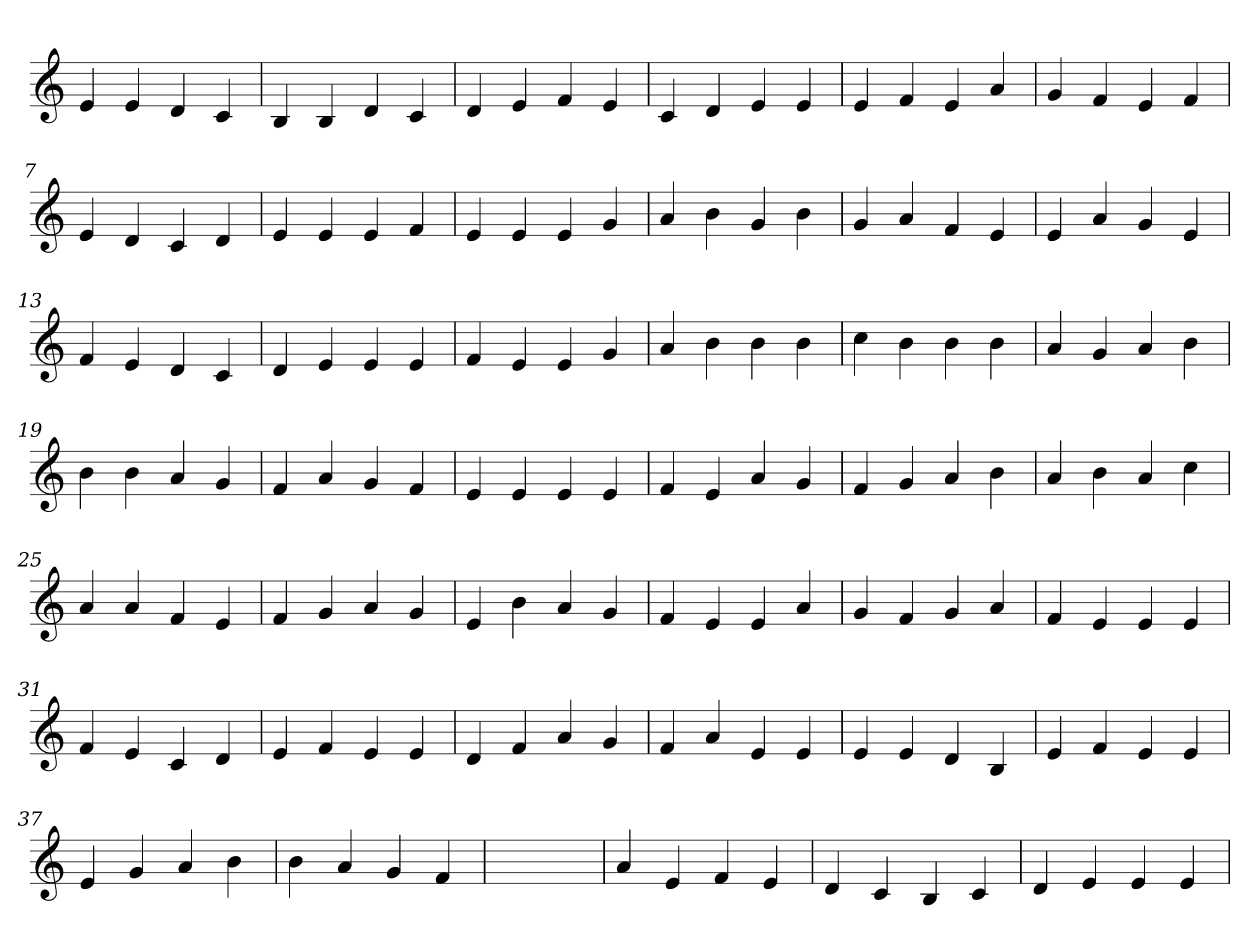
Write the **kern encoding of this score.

**kern
*part1
*staff1
*clefG2
=1
4e
4e
4d
4c
=2
4B
4B
4d
4c
=3
4d
4e
4f
4e
=4
4c
4d
4e
4e
=5
4e
4f
4e
4a
=6
4g
4f
4e
4f
=7
4e
4d
4c
4d
=8
4e
4e
4e
4f
=9
4e
4e
4e
4g
=10
4a
4b
4g
4b
=11
4g
4a
4f
4e
=12
4e
4a
4g
4e
=13
4f
4e
4d
4c
=14
4d
4e
4e
4e
=15
4f
4e
4e
4g
=16
4a
4b
4b
4b
=17
4cc
4b
4b
4b
=18
4a
4g
4a
4b
=19
4b
4b
4a
4g
=20
4f
4a
4g
4f
=21
4e
4e
4e
4e
=22
4f
4e
4a
4g
=23
4f
4g
4a
4b
=24
4a
4b
4a
4cc
=25
4a
4a
4f
4e
=26
4f
4g
4a
4g
=27
4e
4b
4a
4g
=28
4f
4e
4e
4a
=29
4g
4f
4g
4a
=30
4f
4e
4e
4e
=31
4f
4e
4c
4d
=32
4e
4f
4e
4e
=33
4d
4f
4a
4g
=34
4f
4a
4e
4e
=35
4e
4e
4d
4B
=36
4e
4f
4e
4e
=37
4e
4g
4a
4b
=38
4b
4a
4g
4f
=39
1ryy
=39
4a
4e
4f
4e
=40
4d
4c
4B
4c
=41
4d
4e
4e
4e
=
*-
